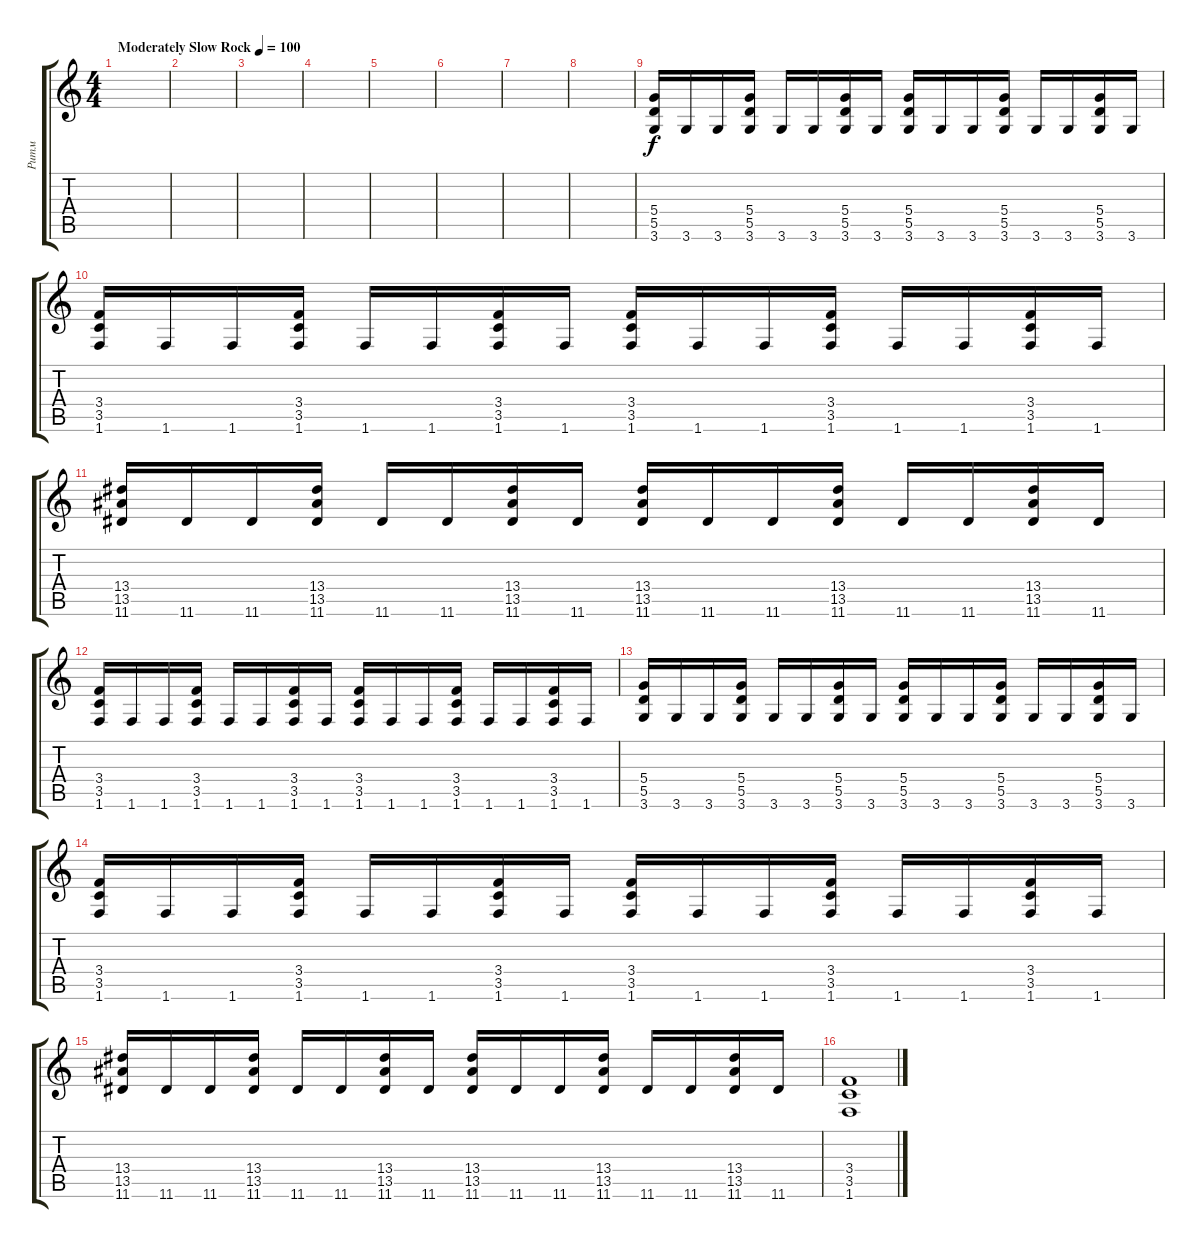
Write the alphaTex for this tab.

\track ("Ритм" "Ритм") {instrument distortionguitar}
\staff {score tabs}
\tuning (E4 B3 G3 D3 A2 E2) {hide}
\ts (4 4)
\tempo (100 "Moderately Slow Rock")
\clef g2
\ks c
|
|
|
|
|
|
|
|
(5.4 5.5 3.6).16 3.6.16 3.6.16 (5.4 5.5 3.6).16 3.6.16 3.6.16 (5.4 5.5 3.6).16 3.6.16 (5.4 5.5 3.6).16 3.6.16 3.6.16 (5.4 5.5 3.6).16 3.6.16 3.6.16 (5.4 5.5 3.6).16 3.6.16 |
(3.4 3.5 1.6).16 1.6.16 1.6.16 (3.4 3.5 1.6).16 1.6.16 1.6.16 (3.4 3.5 1.6).16 1.6.16 (3.4 3.5 1.6).16 1.6.16 1.6.16 (3.4 3.5 1.6).16 1.6.16 1.6.16 (3.4 3.5 1.6).16 1.6.16 |
(13.4 13.5 11.6).16 11.6.16 11.6.16 (13.4 13.5 11.6).16 11.6.16 11.6.16 (13.4 13.5 11.6).16 11.6.16 (13.4 13.5 11.6).16 11.6.16 11.6.16 (13.4 13.5 11.6).16 11.6.16 11.6.16 (13.4 13.5 11.6).16 11.6.16 |
(3.4 3.5 1.6).16 1.6.16 1.6.16 (3.4 3.5 1.6).16 1.6.16 1.6.16 (3.4 3.5 1.6).16 1.6.16 (3.4 3.5 1.6).16 1.6.16 1.6.16 (3.4 3.5 1.6).16 1.6.16 1.6.16 (3.4 3.5 1.6).16 1.6.16 |
(5.4 5.5 3.6).16 3.6.16 3.6.16 (5.4 5.5 3.6).16 3.6.16 3.6.16 (5.4 5.5 3.6).16 3.6.16 (5.4 5.5 3.6).16 3.6.16 3.6.16 (5.4 5.5 3.6).16 3.6.16 3.6.16 (5.4 5.5 3.6).16 3.6.16 |
(3.4 3.5 1.6).16 1.6.16 1.6.16 (3.4 3.5 1.6).16 1.6.16 1.6.16 (3.4 3.5 1.6).16 1.6.16 (3.4 3.5 1.6).16 1.6.16 1.6.16 (3.4 3.5 1.6).16 1.6.16 1.6.16 (3.4 3.5 1.6).16 1.6.16 |
(13.4 13.5 11.6).16 11.6.16 11.6.16 (13.4 13.5 11.6).16 11.6.16 11.6.16 (13.4 13.5 11.6).16 11.6.16 (13.4 13.5 11.6).16 11.6.16 11.6.16 (13.4 13.5 11.6).16 11.6.16 11.6.16 (13.4 13.5 11.6).16 11.6.16 |
(3.4 3.5 1.6).1
